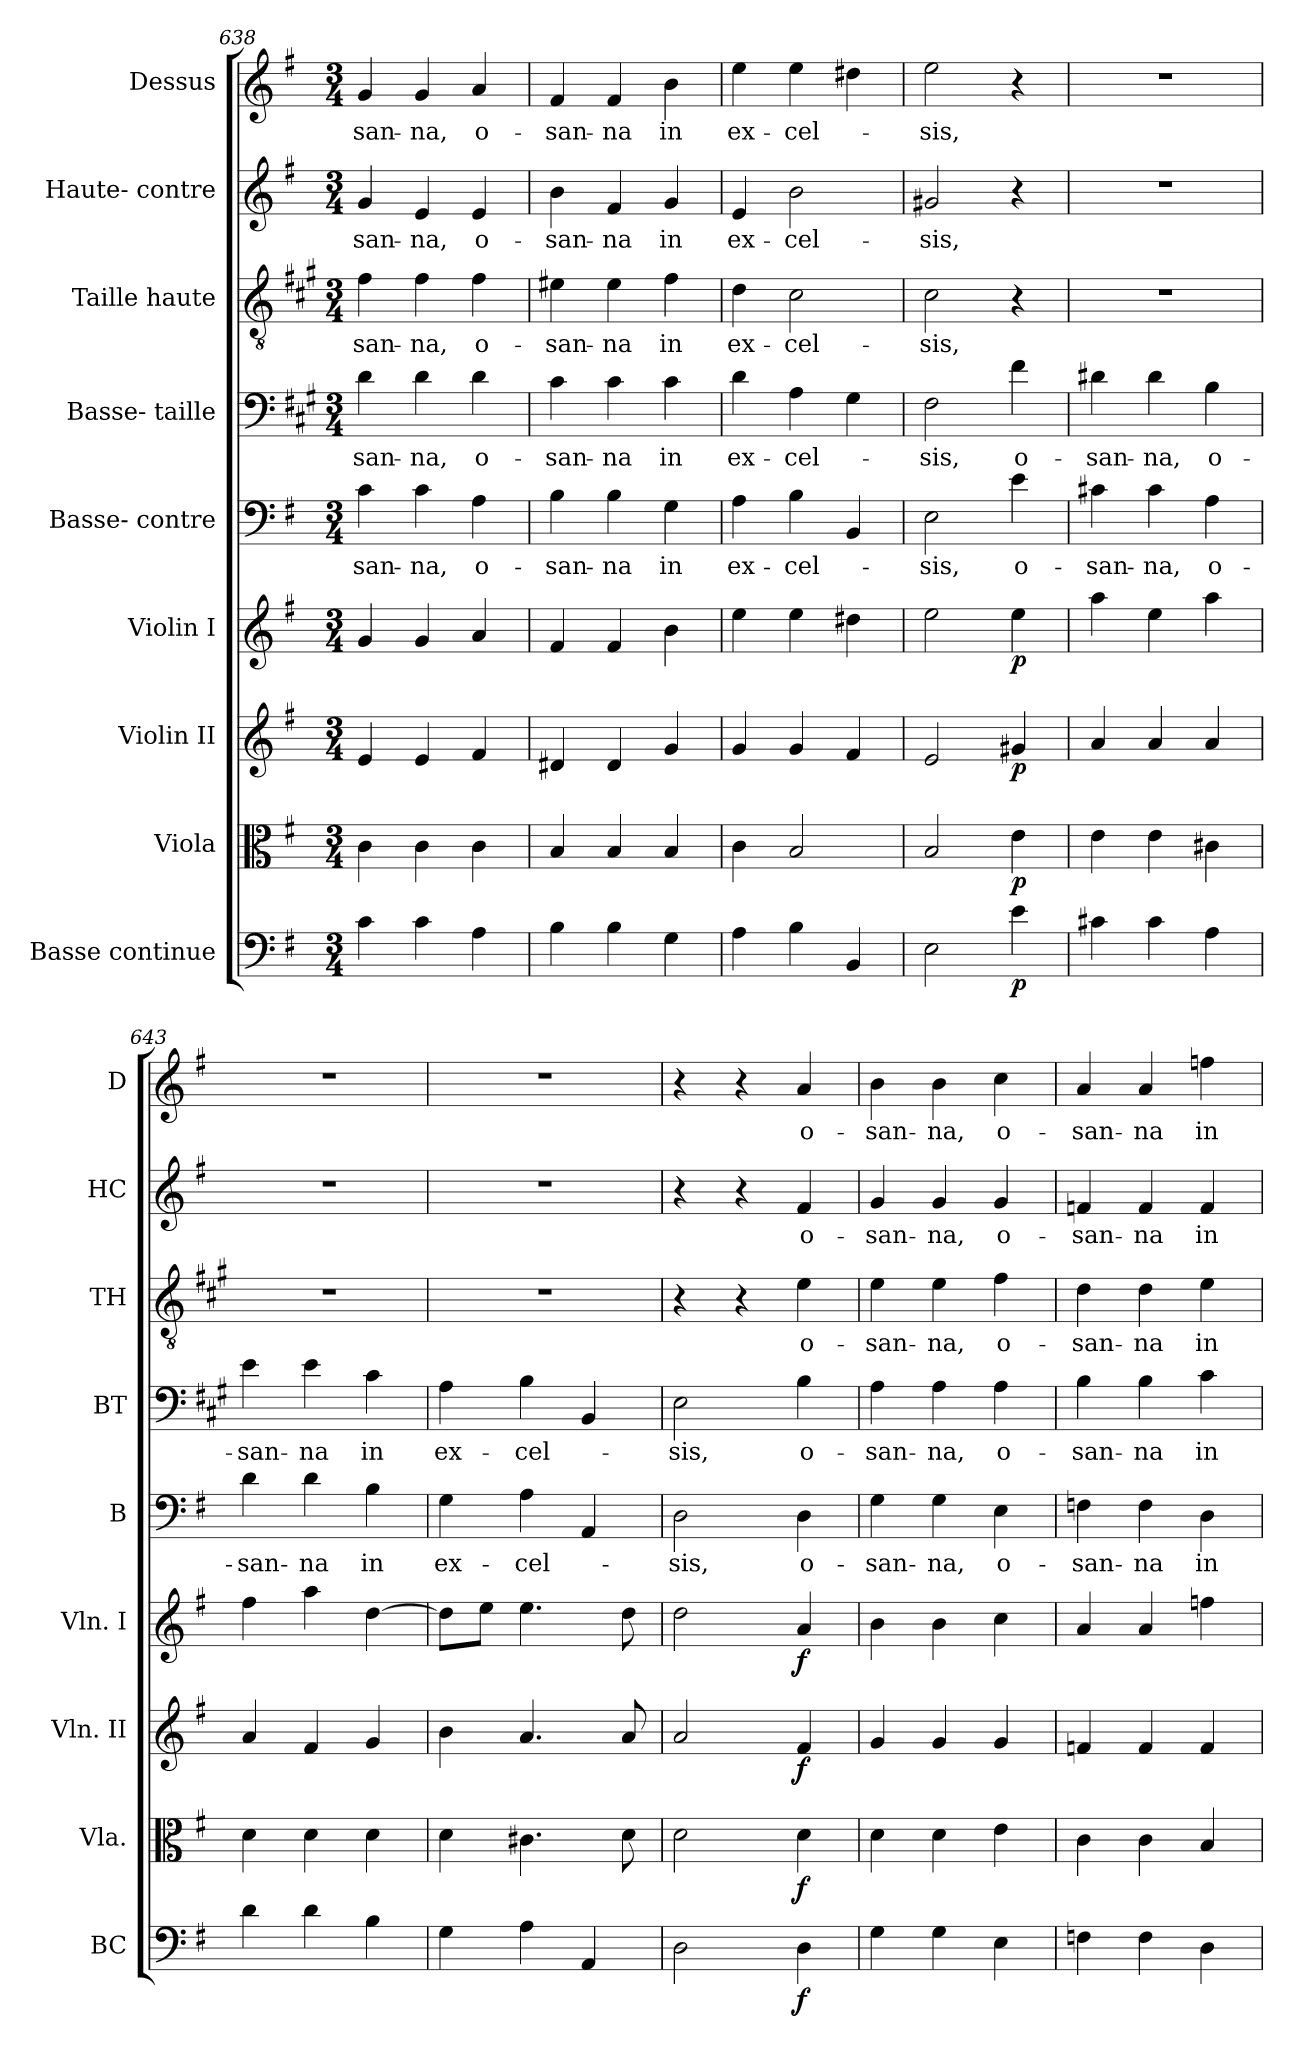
**kern	**dynam	**kern	**dynam	**kern	**dynam	**kern	**dynam	**kern	**text	**kern	**text	**kern	**text	**kern	**text	**kern	**text
*part9	*part9	*part8	*part8	*part7	*part7	*part6	*part6	*part5	*part5	*part4	*part4	*part3	*part3	*part2	*part2	*part1	*part1
*staff9	*staff9	*staff8	*staff8	*staff7	*staff7	*staff6	*staff6	*staff5	*staff5	*staff4	*staff4	*staff3	*staff3	*staff2	*staff2	*staff1	*staff1
*I"Basse  continue	*	*I"Viola	*	*I"Violin II	*	*I"Violin I	*	*I"Basse- contre	*	*I"Basse- taille	*	*I"Taille haute	*	*I"Haute- contre	*	*I"Dessus	*
*I'BC	*	*I'Vla.	*	*I'Vln. II	*	*I'Vln. I	*	*I'B	*	*I'BT	*	*I'TH	*	*I'HC	*	*I'D	*
*clefF4	*	*clefC3	*	*clefG2	*	*clefG2	*	*clefF4	*	*clefF4	*	*clefGv2	*	*clefG2	*	*clefG2	*
*	*	*	*	*	*	*	*	*	*	*ITrd1c2	*	*ITrd1c2	*	*	*	*	*
*k[f#]	*	*k[f#]	*	*k[f#]	*	*k[f#]	*	*k[f#]	*	*k[f#]	*	*k[f#]	*	*k[f#]	*	*k[f#]	*
*G:	*	*G:	*	*G:	*	*G:	*	*G:	*	*G:	*	*G:	*	*G:	*	*G:	*
*M3/4	*	*M3/4	*	*M3/4	*	*M3/4	*	*M3/4	*	*M3/4	*	*M3/4	*	*M3/4	*	*M3/4	*
=638	=638	=638	=638	=638	=638	=638	=638	=638	=638	=638	=638	=638	=638	=638	=638	=638	=638
!	!	!	!	!	!	!	!	!	!LO:LY:b	!	!LO:LY:b	!	!LO:LY:b	!	!LO:LY:b	!	!LO:LY:b
4c\	.	4c\	.	4e/	.	4g/	.	4c\	-san-	4c\	-san-	4e\	-san-	4g/	-san-	4g/	-san-
!	!	!	!	!	!	!	!	!	!LO:LY:b	!	!LO:LY:b	!	!LO:LY:b	!	!LO:LY:b	!	!LO:LY:b
4c\	.	4c\	.	4e/	.	4g/	.	4c\	-na,	4c\	-na,	4e\	-na,	4e/	-na,	4g/	-na,
!	!	!	!	!	!	!	!	!	!LO:LY:b	!	!LO:LY:b	!	!LO:LY:b	!	!LO:LY:b	!	!LO:LY:b
4A\	.	4c\	.	4f#/	.	4a/	.	4A\	o-	4c\	o-	4e\	o-	4e/	o-	4a/	o-
=639	=639	=639	=639	=639	=639	=639	=639	=639	=639	=639	=639	=639	=639	=639	=639	=639	=639
!	!	!	!	!	!	!	!	!	!LO:LY:b	!	!LO:LY:b	!	!LO:LY:b	!	!LO:LY:b	!	!LO:LY:b
4B\	.	4B/	.	4d#X/	.	4f#/	.	4B\	-san-	4B\	-san-	4d#X\	-san-	4b\	-san-	4f#/	-san-
!	!	!	!	!	!	!	!	!	!LO:LY:b	!	!LO:LY:b	!	!LO:LY:b	!	!LO:LY:b	!	!LO:LY:b
4B\	.	4B/	.	4d#/	.	4f#/	.	4B\	-na	4B\	-na	4d#\	-na	4f#/	-na	4f#/	-na
!	!	!	!	!	!	!	!	!	!LO:LY:b	!	!LO:LY:b	!	!LO:LY:b	!	!LO:LY:b	!	!LO:LY:b
4G\	.	4B/	.	4g/	.	4b\	.	4G\	in	4B\	in	4e\	in	4g/	in	4b\	in
=640	=640	=640	=640	=640	=640	=640	=640	=640	=640	=640	=640	=640	=640	=640	=640	=640	=640
!	!	!	!	!	!	!	!	!	!LO:LY:b	!	!LO:LY:b	!	!LO:LY:b	!	!LO:LY:b	!	!LO:LY:b
4A\	.	4c\	.	4g/	.	4ee\	.	4A\	ex-	4c\	ex-	4c\	ex-	4e/	ex-	4ee\	ex-
!	!	!	!	!	!	!	!	!	!LO:LY:b	!	!LO:LY:b	!	!LO:LY:b	!	!LO:LY:b	!	!LO:LY:b
4B\	.	2B/	.	4g/	.	4ee\	.	4B\	-cel-	4G\	-cel-	2B\	-cel-	2b\	-cel-	4ee\	-cel-
4BB/	.	.	.	4f#>/	.	4dd#X\	.	4BB/	.	4F#>\	.	.	.	.	.	4dd#X\	.
=641	=641	=641	=641	=641	=641	=641	=641	=641	=641	=641	=641	=641	=641	=641	=641	=641	=641
!	!	!	!	!	!	!	!	!	!LO:LY:b	!	!LO:LY:b	!	!LO:LY:b	!	!LO:LY:b	!	!LO:LY:b
2E\	.	2B/	.	2e/	.	2ee\	.	2E\	-sis,	2E\	-sis,	2B\	-sis,	2g#X/	-sis,	2ee\	-sis,
!	!LO:DY:b	!	!LO:DY:b	!	!LO:DY:b	!	!LO:DY:b	!	!LO:LY:b	!	!LO:LY:b	!	!	!	!	!	!
4e\	p	4e\	p	4g#X/	p	4ee\	p	4e\	o-	4e\	o-	4r	.	4r	.	4r	.
=642	=642	=642	=642	=642	=642	=642	=642	=642	=642	=642	=642	=642	=642	=642	=642	=642	=642
!	!	!	!	!	!	!	!	!	!LO:LY:b	!	!LO:LY:b	!	!	!	!	!	!
4c#X\	.	4e\	.	4a/	.	4aa\	.	4c#X\	-san-	4c#X\	-san-	2.r	.	2.r	.	2.r	.
!	!	!	!	!	!	!	!	!	!LO:LY:b	!	!LO:LY:b	!	!	!	!	!	!
4c#\	.	4e\	.	4a/	.	4ee\	.	4c#\	-na,	4c#\	-na,	.	.	.	.	.	.
!	!	!	!	!	!	!	!	!	!LO:LY:b	!	!LO:LY:b	!	!	!	!	!	!
4A\	.	4c#X\	.	4a/	.	4aa\	.	4A\	o-	4A\	o-	.	.	.	.	.	.
=643	=643	=643	=643	=643	=643	=643	=643	=643	=643	=643	=643	=643	=643	=643	=643	=643	=643
!	!	!	!	!	!	!	!	!	!LO:LY:b	!	!LO:LY:b	!	!	!	!	!	!
4d\	.	4d\	.	4a/	.	4ff#\	.	4d\	-san-	4d\	-san-	2.r	.	2.r	.	2.r	.
!	!	!	!	!	!	!	!	!	!LO:LY:b	!	!LO:LY:b	!	!	!	!	!	!
4d\	.	4d\	.	4f#/	.	4aa\	.	4d\	-na	4d\	-na	.	.	.	.	.	.
!	!	!	!	!	!	!	!	!	!LO:LY:b	!	!LO:LY:b	!	!	!	!	!	!
4B\	.	4d\	.	4g/	.	[4dd\	.	4B\	in	4B\	in	.	.	.	.	.	.
=644	=644	=644	=644	=644	=644	=644	=644	=644	=644	=644	=644	=644	=644	=644	=644	=644	=644
!	!	!	!	!	!	!	!	!	!LO:LY:b	!	!LO:LY:b	!	!	!	!	!	!
4G\	.	4d\	.	4b\	.	8dd\L]	.	4G\	ex-	4G\	ex-	2.r	.	2.r	.	2.r	.
.	.	.	.	.	.	8ee\J	.	.	.	.	.	.	.	.	.	.	.
!	!	!	!	!	!	!	!	!	!LO:LY:b	!	!LO:LY:b	!	!	!	!	!	!
4A\	.	4.c#X>\	.	4.a/	.	4.ee>\	.	4A\	-cel-	4A\	-cel-	.	.	.	.	.	.
4AA/	.	.	.	.	.	.	.	4AA/	.	4AA/	.	.	.	.	.	.	.
.	.	8d\	.	8a/	.	8dd\	.	.	.	.	.	.	.	.	.	.	.
!!LO:PB:g=z
=645	=645	=645	=645	=645	=645	=645	=645	=645	=645	=645	=645	=645	=645	=645	=645	=645	=645
!	!	!	!	!	!	!	!	!	!LO:LY:b	!	!LO:LY:b	!	!	!	!	!	!
2D\	.	2d\	.	2a/	.	2dd\	.	2D\	-sis,	2D\	-sis,	4r	.	4r	.	4r	.
.	.	.	.	.	.	.	.	.	.	.	.	4r	.	4r	.	4r	.
!	!LO:DY:b	!	!LO:DY:b	!	!LO:DY:b	!	!LO:DY:b	!	!LO:LY:b	!	!LO:LY:b	!	!LO:LY:b	!	!LO:LY:b	!	!LO:LY:b
4D\	f	4d\	f	4f#/	f	4a/	f	4D\	o-	4A\	o-	4d\	o-	4f#/	o-	4a/	o-
=646	=646	=646	=646	=646	=646	=646	=646	=646	=646	=646	=646	=646	=646	=646	=646	=646	=646
!	!	!	!	!	!	!	!	!	!LO:LY:b	!	!LO:LY:b	!	!LO:LY:b	!	!LO:LY:b	!	!LO:LY:b
4G\	.	4d\	.	4g/	.	4b\	.	4G\	-san-	4G\	-san-	4d\	-san-	4g/	-san-	4b\	-san-
!	!	!	!	!	!	!	!	!	!LO:LY:b	!	!LO:LY:b	!	!LO:LY:b	!	!LO:LY:b	!	!LO:LY:b
4G\	.	4d\	.	4g/	.	4b\	.	4G\	-na,	4G\	-na,	4d\	-na,	4g/	-na,	4b\	-na,
!	!	!	!	!	!	!	!	!	!LO:LY:b	!	!LO:LY:b	!	!LO:LY:b	!	!LO:LY:b	!	!LO:LY:b
4E\	.	4e\	.	4g/	.	4cc\	.	4E\	o-	4G\	o-	4e\	o-	4g/	o-	4cc\	o-
=647	=647	=647	=647	=647	=647	=647	=647	=647	=647	=647	=647	=647	=647	=647	=647	=647	=647
!	!	!	!	!	!	!	!	!	!LO:LY:b	!	!LO:LY:b	!	!LO:LY:b	!	!LO:LY:b	!	!LO:LY:b
4Fn\	.	4c\	.	4fn/	.	4a/	.	4Fn\	-san-	4A\	-san-	4c\	-san-	4fn/	-san-	4a/	-san-
!	!	!	!	!	!	!	!	!	!LO:LY:b	!	!LO:LY:b	!	!LO:LY:b	!	!LO:LY:b	!	!LO:LY:b
4F\	.	4c\	.	4f/	.	4a/	.	4F\	-na	4A\	-na	4c\	-na	4f/	-na	4a/	-na
!	!	!	!	!	!	!	!	!	!LO:LY:b	!	!LO:LY:b	!	!LO:LY:b	!	!LO:LY:b	!	!LO:LY:b
4D\	.	4B/	.	4f/	.	4ffn\	.	4D\	in	4B\	in	4d\	in	4f/	in	4ffn\	in
=	=	=	=	=	=	=	=	=	=	=	=	=	=	=	=	=	=
*-	*-	*-	*-	*-	*-	*-	*-	*-	*-	*-	*-	*-	*-	*-	*-	*-	*-
